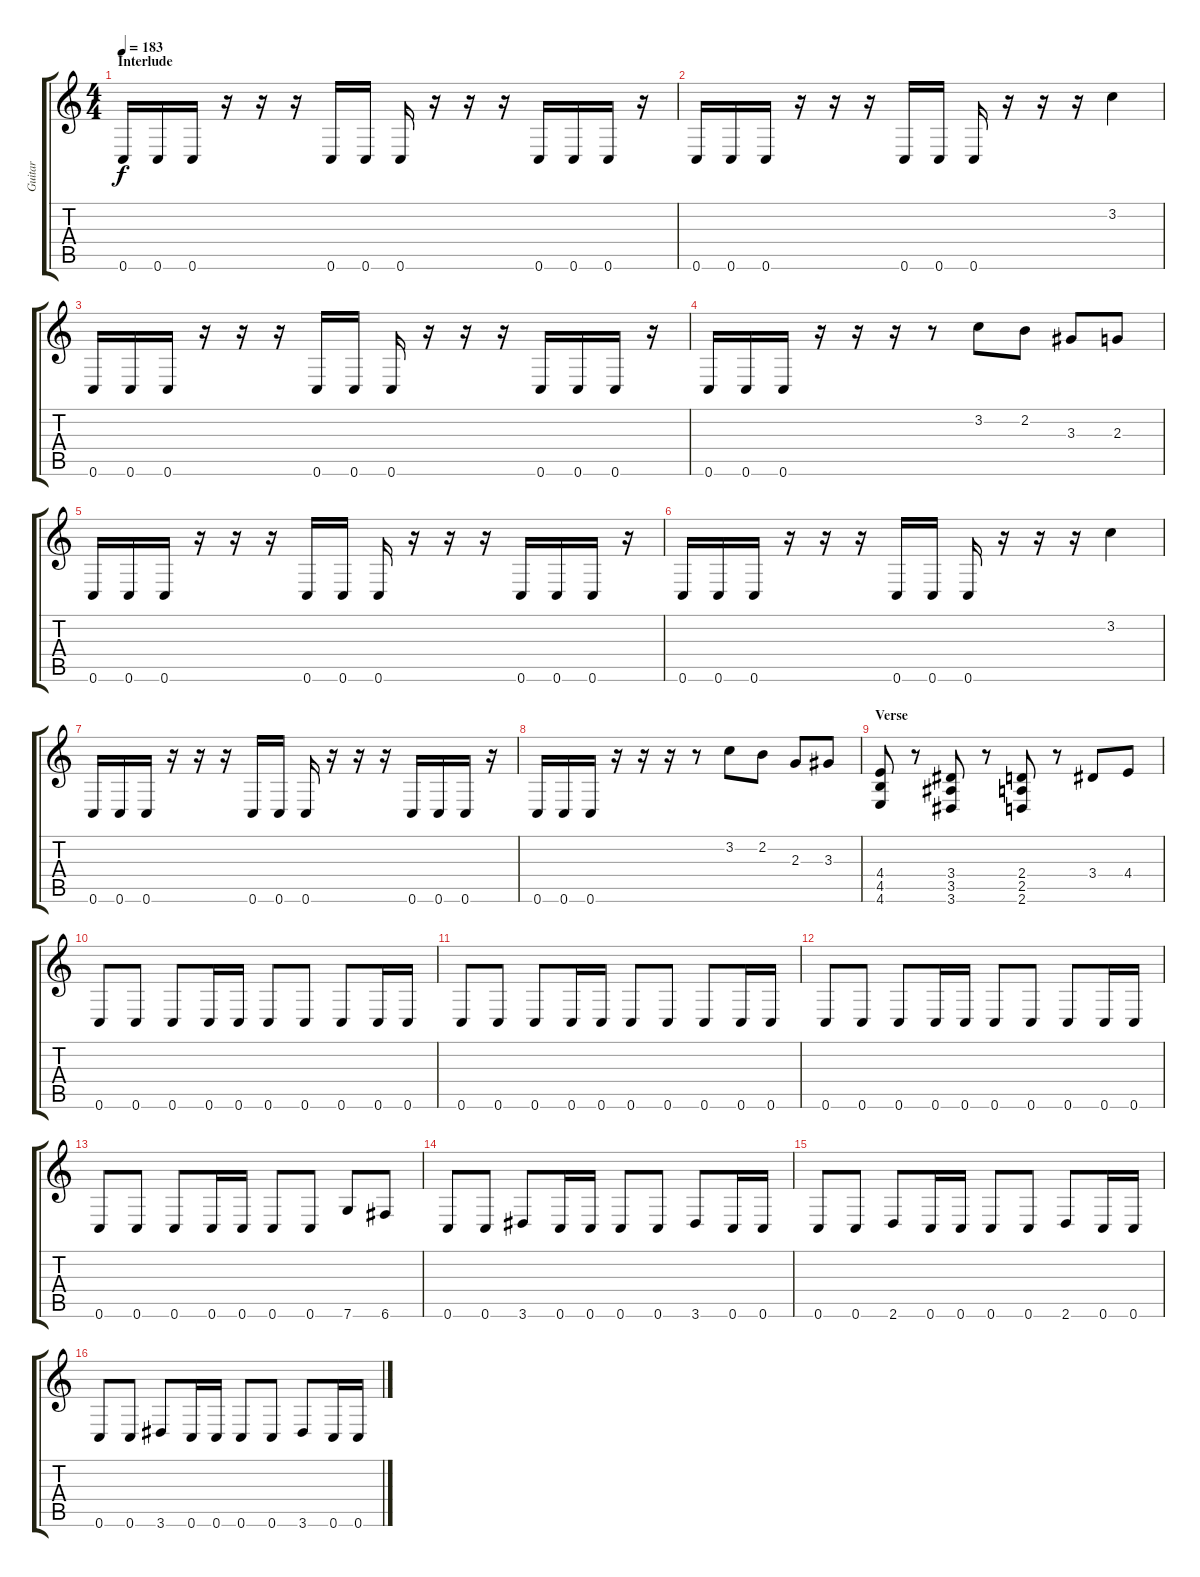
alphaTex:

\track ("Guitar" "Guitar") {instrument distortionguitar}
\staff {score tabs}
\tuning (D4 A3 F3 C3 G2 C2) {hide}
\ts (4 4)
\section ("" "Interlude")
\tempo 183
\clef g2
\ks c
0.6.16{dy f} 0.6.16 0.6.16 r.16 r.16 r.16 0.6.16 0.6.16 0.6.16 r.16 r.16 r.16 0.6.16 0.6.16 0.6.16 r.16 |
0.6.16 0.6.16 0.6.16 r.16 r.16 r.16 0.6.16 0.6.16 0.6.16 r.16 r.16 r.16 3.2.4 |
0.6.16 0.6.16 0.6.16 r.16 r.16 r.16 0.6.16 0.6.16 0.6.16 r.16 r.16 r.16 0.6.16 0.6.16 0.6.16 r.16 |
0.6.16 0.6.16 0.6.16 r.16 r.16 r.16 r.8 3.2.8 2.2.8 3.3.8 2.3.8 |
0.6.16 0.6.16 0.6.16 r.16 r.16 r.16 0.6.16 0.6.16 0.6.16 r.16 r.16 r.16 0.6.16 0.6.16 0.6.16 r.16 |
0.6.16 0.6.16 0.6.16 r.16 r.16 r.16 0.6.16 0.6.16 0.6.16 r.16 r.16 r.16 3.2.4 |
0.6.16 0.6.16 0.6.16 r.16 r.16 r.16 0.6.16 0.6.16 0.6.16 r.16 r.16 r.16 0.6.16 0.6.16 0.6.16 r.16 |
0.6.16 0.6.16 0.6.16 r.16 r.16 r.16 r.8 3.2.8 2.2.8 2.3.8 3.3.8 |
\section ("" "Verse")
(4.4 4.5 4.6).8 r.8 (3.4 3.5 3.6).8 r.8 (2.4 2.5 2.6).8 r.8 3.4.8 4.4.8 |
0.6.8 0.6.8 0.6.8 0.6.16 0.6.16 0.6.8 0.6.8 0.6.8 0.6.16 0.6.16 |
0.6.8 0.6.8 0.6.8 0.6.16 0.6.16 0.6.8 0.6.8 0.6.8 0.6.16 0.6.16 |
0.6.8 0.6.8 0.6.8 0.6.16 0.6.16 0.6.8 0.6.8 0.6.8 0.6.16 0.6.16 |
0.6.8 0.6.8 0.6.8 0.6.16 0.6.16 0.6.8 0.6.8 7.6.8 6.6.8 |
0.6.8 0.6.8 3.6.8 0.6.16 0.6.16 0.6.8 0.6.8 3.6.8 0.6.16 0.6.16 |
0.6.8 0.6.8 2.6.8 0.6.16 0.6.16 0.6.8 0.6.8 2.6.8 0.6.16 0.6.16 |
0.6.8 0.6.8 3.6.8 0.6.16 0.6.16 0.6.8 0.6.8 3.6.8 0.6.16 0.6.16
